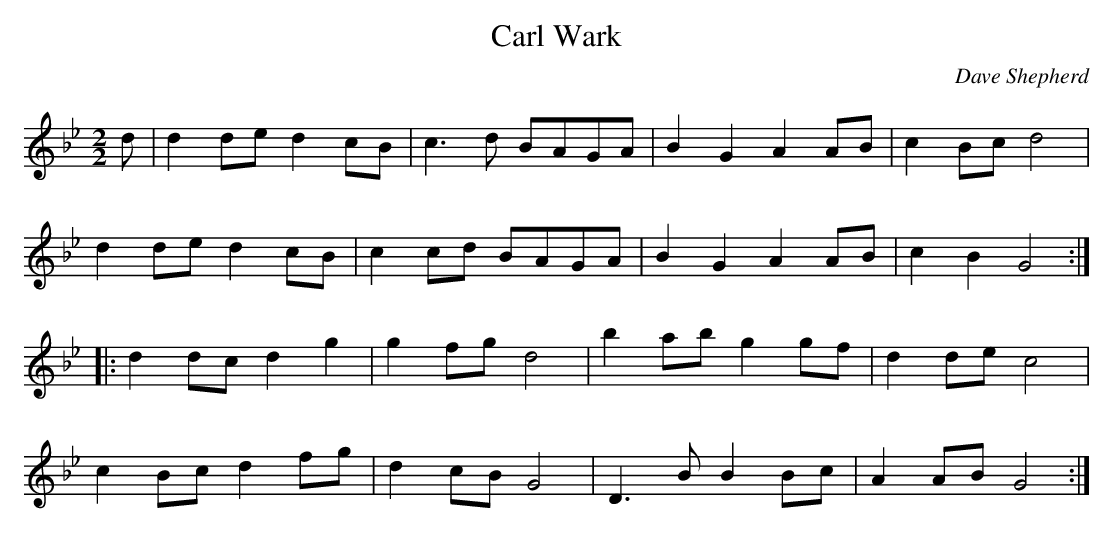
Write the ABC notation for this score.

X:1
T:Carl Wark
C:Dave Shepherd
M:2/2
L:1/8
K:Gm
d | d2de d2cB | c3d BAGA | B2G2 A2AB | c2Bc d4 |
    d2de d2cB | c2cd BAGA | B2G2A2AB | c2B2 G4 :|
 |: d2dc d2g2 | g2fg d4 | b2ab g2gf | d2de c4 |
    c2Bc d2fg | d2cB G4 | D3B B2Bc | A2AB G4 :|
